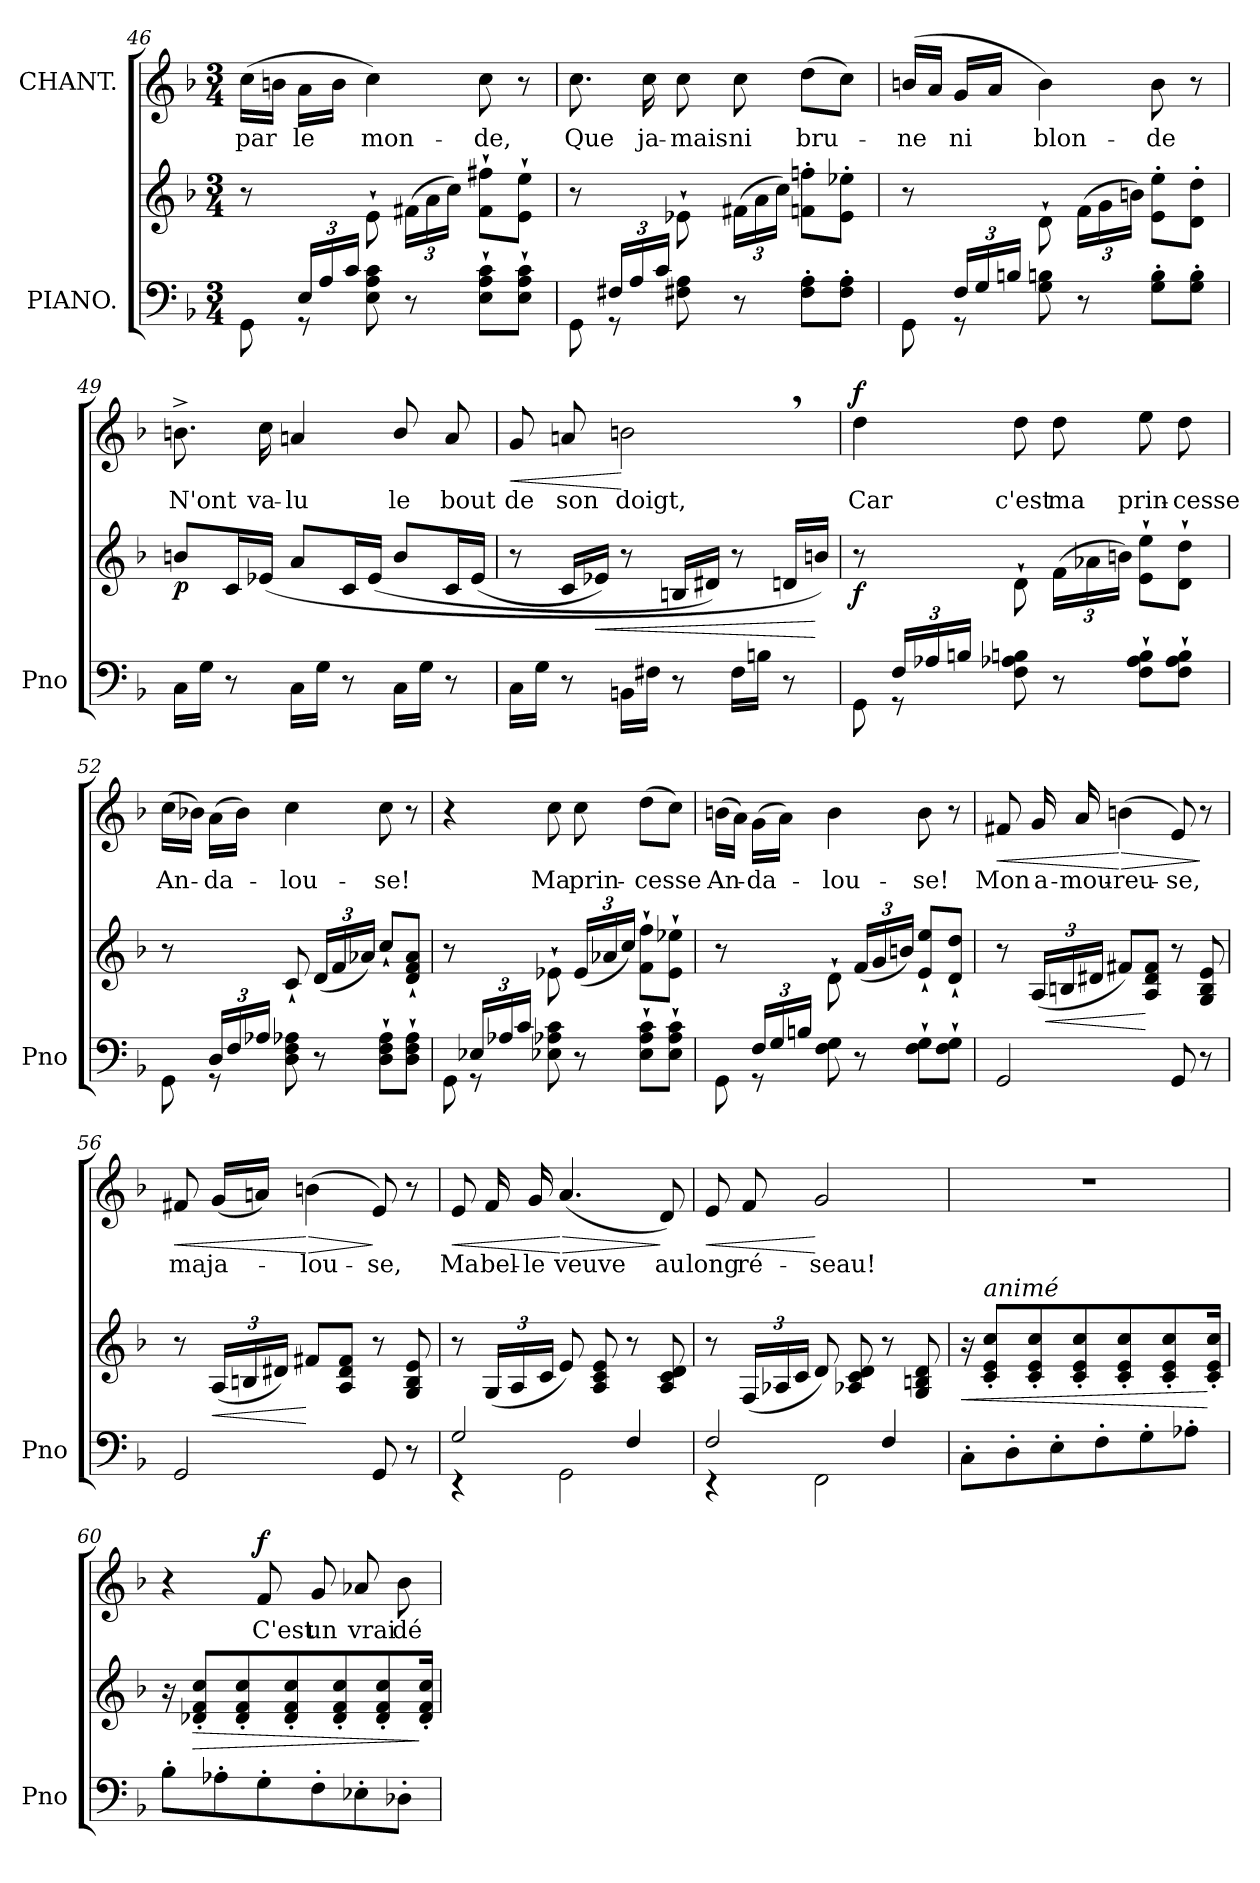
**kern	**kern	**dynam	**kern	**text	**dynam
*part2	*part2	*part2	*part1	*part1	*part1
*staff3	*staff2	*staff2/3	*staff1	*staff1	*staff1
*I"PIANO.	*	*	*I"CHANT.	*	*
*I'Pno	*	*	*	*	*
*clefF4	*clefG2	*	*clefG2	*	*
*k[b-]	*k[b-]	*	*k[b-]	*	*
*M3/4	*M3/4	*	*M3/4	*	*
=46	=46	=46	=46	=46	=46
*^	*	*	*	*	*
!	!	!	!	!	!LO:LY:b	!
8ryy	8GG\	8r	.	(>16cc\LL	par	.
.	.	.	.	16bn\JJ	.	.
*Xbrackettup	*	*	*	*	*	*
!	!	!	!	!	!LO:LY:b	!
(>24E/LL	8rGG	8ryy	.	16a\LL	le	.
24A/	.	.	.	.	.	.
.	.	.	.	16b\JJ	.	.
24c/JJ	.	.	.	.	.	.
!	!	!	!	!	!LO:LY:b	!
2ryy	8E\ 8A\ 8c\	8e`\)	.	4cc\)	mon-	.
*	*	*Xbrackettup	*	*	*	*
.	8r	(>24f#X\LL	.	.	.	.
.	.	24a\	.	.	.	.
.	.	24cc\JJ)	.	.	.	.
!	!	!	!	!	!LO:LY:b	!
.	8E\` 8A\` 8c\`L	8f#\` 8ff#X\`L	.	8cc\	-de,	.
.	8E\` 8A\` 8c\`J	8e\` 8ee\`J	.	8r	.	.
!!LO:LB:g=z
=47	=47	=47	=47	=47	=47	=47
!	!	!	!	!	!LO:LY:b	!
8ryy	8GG\	8r	.	8.cc\	Que	.
(>24F#X/LL	8rGG	8ryy	.	.	.	.
24A/	.	.	.	.	.	.
!	!	!	!	!	!LO:LY:b	!
.	.	.	.	16cc\	ja-	.
24c/JJ	.	.	.	.	.	.
!	!	!	!	!	!LO:LY:b	!
2ryy	8F#X\ 8A\	8e-X`\)	.	8cc\	-mais	.
!	!	!	!	!	!LO:LY:b	!
.	8r	(<24f#X\LL	.	8cc\	ni	.
.	.	24a\	.	.	.	.
.	.	24cc\JJ)	.	.	.	.
!	!	!	!	!	!LO:LY:b	!
.	8F#\' 8A\'L	8fn\' 8ffn\'L	.	(>8dd\L	bru-	.
.	8F#\' 8A\'J	8e-\' 8ee-X\'J	.	8cc\J)	.	.
=48	=48	=48	=48	=48	=48	=48
!	!	!	!	!	!LO:LY:b	!
8ryy	8GG\	8r	.	(<16bn/LL	-ne	.
.	.	.	.	16a/JJ	.	.
!	!	!	!	!	!LO:LY:b	!
(>24F/LL	8rGG	8ryy	.	16g/LL	ni	.
24G/	.	.	.	.	.	.
.	.	.	.	16a/JJ	.	.
24Bn/JJ	.	.	.	.	.	.
!	!	!	!	!	!LO:LY:b	!
2ryy	8G\ 8Bn\	8d`\)	.	4b\)	blon-	.
.	8r	(>24f\LL	.	.	.	.
.	.	24g\	.	.	.	.
.	.	24bn\JJ)	.	.	.	.
!	!	!	!	!	!LO:LY:b	!
.	8G\' 8B\'L	8e\' 8ee\'L	.	8b\	-de	.
.	8G\' 8B\'J	8d\' 8dd\'J	.	8r	.	.
=49	=49	=49	=49	=49	=49	=49
!	!	!	!LO:DY:b	!	!LO:LY:b	!
*v	*v	*	*	*	*	*
(>16C\LL	8bn/L	p	8.bn^\	N'ont	.
16G\JJ	.	.	.	.	.
8r	16c/L	.	.	.	.
!	!	!	!	!LO:LY:b	!
.	(16e-X/JJ	.	16cc\	va-	.
!	!	!	!	!LO:LY:b	!
(>16C\LL	8a/L	.	4an/	-lu	.
16G\JJ	.	.	.	.	.
8r	16c/L	.	.	.	.
.	(16e-/JJ	.	.	.	.
!	!	!	!	!LO:LY:b	!
(>16C\LL	8b/L	.	8b/	le	.
16G\JJ	.	.	.	.	.
!	!	!	!	!LO:LY:b	!
8r	16c/L	.	8a/	bout	.
.	(16e-/JJ	.	.	.	.
!!LO:LB:g=z
=50	=50	=50	=50	=50	=50
!	!	!	!	!LO:LY:b	!LO:HP:b
16C\LL	8r	.	8g/	de	<
16G\JJ	.	.	.	.	.
!	!	!	!	!LO:LY:b	!
8r	16c/LL	.	8an/	son	.
!	!	!LO:HP:b	!	!	!
.	16e-X/JJ)	<	.	.	.
!	!	!	!	!LO:LY:b	!
16BBn\LL	8r	.	2bn,\	doigt,	[
16F#X\JJ	.	.	.	.	.
8r	16Bn/LL	.	.	.	.
.	16d#X/JJ)	.	.	.	.
16F#\LL	8r	.	.	.	.
16Bn\JJ	.	.	.	.	.
8r	16dn/LL	.	.	.	.
.	16bn/JJ)	[	.	.	.
=51	=51	=51	=51	=51	=51
*^	*	*	*	*	*
!	!	!	!LO:DY:b	!	!LO:LY:b	!LO:DY:a
8ryy	8GG\	8r	f	4dd\	Car	f
24F/LL	8rGG	8ryy	.	.	.	.
24A-X/	.	.	.	.	.	.
24Bn/JJ	.	.	.	.	.	.
!	!	!	!	!	!LO:LY:b	!
2ryy	8F\ 8A-X\ 8Bn\	8d`\	.	8dd\	c'est	.
!	!	!	!	!	!LO:LY:b	!
.	8r	(>24f\LL	.	8dd\	ma	.
.	.	24a-X\	.	.	.	.
.	.	24bn\JJ)	.	.	.	.
!	!	!	!	!	!LO:LY:b	!
.	8F\` 8A-\` 8B\`L	8e\` 8ee\`L	.	8ee\	prin-	.
!	!	!	!	!	!LO:LY:b	!
.	8F\` 8A-\` 8B\`J	8d\` 8dd\`J	.	8dd\	-cesse	.
=52	=52	=52	=52	=52	=52	=52
!	!	!	!	!	!LO:LY:b	!
8ryy	8GG\	8r	.	(>16cc\LL	An-	.
.	.	.	.	16b-X\JJ)	.	.
!	!	!	!	!	!LO:LY:b	!
(>24D/LL	8rGG	8ryy	.	(>16a\LL	-da-	.
24F/	.	.	.	.	.	.
.	.	.	.	16b-\JJ)	.	.
24A-X/JJ	.	.	.	.	.	.
!	!	!	!	!	!LO:LY:b	!
2ryy	8D\ 8F\ 8A-X\	8c`/)	.	4cc\	-lou-	.
.	8r	(<24d/LL	.	.	.	.
.	.	24f/	.	.	.	.
.	.	24a-X/JJ)	.	.	.	.
!	!	!	!	!	!LO:LY:b	!
.	8D\` 8F\` 8A-\`L	8cc`/L	.	8cc\	-se!	.
.	8D\` 8F\` 8A-\`J	8d/` 8f/` 8a-/`J	.	8r	.	.
!!LO:LB:g=z
=53	=53	=53	=53	=53	=53	=53
8ryy	8GG\	8r	.	4r	.	.
24E-X/LL	8rGG	8ryy	.	.	.	.
24A-X/	.	.	.	.	.	.
24c/JJ	.	.	.	.	.	.
!	!	!	!	!	!LO:LY:b	!
2ryy	8E-X\ 8A-X\ 8c\	8e-X`\	.	8cc\	Ma	.
!	!	!	!	!	!LO:LY:b	!
.	8r	(<24e-/LL	.	8cc\	prin-	.
.	.	24a-X/	.	.	.	.
.	.	24cc/JJ)	.	.	.	.
!	!	!	!	!	!LO:LY:b	!
.	8E-\` 8A-\` 8c\`L	8f\` 8ff\`L	.	(>8dd\L	-cesse	.
.	8E-\` 8A-\` 8c\`J	8e-\` 8ee-X\`J	.	8cc\J)	.	.
=54	=54	=54	=54	=54	=54	=54
!	!	!	!	!	!LO:LY:b	!
8ryy	8GG\	8r	.	(>16bn\LL	An-	.
.	.	.	.	16a\JJ)	.	.
!	!	!	!	!	!LO:LY:b	!
24F/LL	8rGG	8ryy	.	(>16g\LL	-da-	.
24G/	.	.	.	.	.	.
.	.	.	.	16a\JJ)	.	.
24Bn/JJ	.	.	.	.	.	.
!	!	!	!	!	!LO:LY:b	!
2ryy	8F\ 8G\	8d`\	.	4b\	-lou-	.
.	8r	(<24f/LL	.	.	.	.
.	.	24g/	.	.	.	.
.	.	24bn/JJ)	.	.	.	.
!	!	!	!	!	!LO:LY:b	!
.	8F\` 8G\`L	8e/` 8ee/`L	.	8b\	-se!	.
.	8F\` 8G\`J	8d/` 8dd/`J	.	8r	.	.
=55	=55	=55	=55	=55	=55	=55
!	!	!	!	!	!LO:LY:b	!LO:HP:b
*v	*v	*	*	*	*	*
2GG/	8r	.	8f#X/	Mon	<
!	!	!	!	!LO:LY:b	!
.	(<24A/LL	.	16g/	a-	.
!	!	!LO:HP:b	!	!	!
.	24Bn/	<	.	.	.
!	!	!	!	!LO:LY:b	!
.	.	.	16a/	-mou-	.
.	24d#X/JJ	.	.	.	.
!	!	!	!	!LO:LY:b	!LO:HP:n=1:b
.	8f#X/L)	.	(>4bn\	-reu-	[ >
.	8A/ 8d#/ 8f#/J	[	.	.	.
!	!	!	!	!LO:LY:b	!
8GG/	8r	.	8e/)	-se,	.
8r	8G/ 8B/ 8e/	.	8r	.	]
!!LO:PB:g=z
=56	=56	=56	=56	=56	=56
!	!	!	!	!LO:LY:b	!LO:HP:b
2GG/	8r	.	8f#X/	ma	<
!	!	!LO:HP:b	!	!LO:LY:b	!
.	(<24A/LL	<	(<16g/LL	ja-	.
.	24Bn/	.	.	.	.
.	.	.	16an/JJ)	.	.
.	24d#X/JJ)	.	.	.	.
!	!	!	!	!LO:LY:b	!LO:HP:n=1:b
.	8f#X/L	[	(>4bn\	-lou-	[ >
.	8A/ 8d#/ 8f#/J	.	.	.	.
!	!	!	!	!LO:LY:b	!
8GG/	8r	.	8e/)	-se,	]
8r	8G/ 8B/ 8e/	.	8r	.	.
=57	=57	=57	=57	=57	=57
*^	*	*	*	*	*
!	!	!	!	!	!LO:LY:b	!LO:HP:b
2G/	4r	8r	.	8e/	Ma	<
!	!	!	!	!	!LO:LY:b	!
.	.	(<24G/LL	.	16f/	bel-	.
.	.	24A/	.	.	.	.
!	!	!	!	!	!LO:LY:b	!
.	.	.	.	16g/	-le	.
.	.	24c/JJ	.	.	.	.
!	!	!	!	!	!LO:LY:b	!LO:HP:n=1:b
.	2GG\	8e/)	.	(<4.a/	veuve	[ >
.	.	8A/ 8c/ 8e/	.	.	.	.
4F/	.	8r	.	.	.	.
!	!	!	!	!	!LO:LY:b	!
.	.	8A/ 8c/ 8d/	.	8d/)	au	]
=58	=58	=58	=58	=58	=58	=58
!	!	!	!	!	!LO:LY:b	!LO:HP:b
2F/	4r	8r	.	8e/	long	<
!	!	!	!	!	!LO:LY:b	!
.	.	(<24F/LL	.	8f/	ré-	.
.	.	24A-X/	.	.	.	.
.	.	24c/JJ	.	.	.	.
!	!	!	!	!	!LO:LY:b	!
.	2FF\	8d/)	.	2g/	-seau!	[
.	.	8A-X/ 8c/ 8d/	.	.	.	.
4F/	.	8r	.	.	.	.
.	.	8G/ 8Bn/ 8d/	.	.	.	.
*v	*v	*	*	*	*	*
=59	=59	=59	=59	=59	=59
!	!	!LO:HP:b	!	!	!
8C'\L	16r	<	2.r	.	.
!	!LO:TX:a:i:t=animé	!	!	!	!
.	8c/' 8e/' 8cc/'L	.	.	.	.
8D'\	.	.	.	.	.
.	8c/' 8e/' 8cc/'	.	.	.	.
8E'\	.	.	.	.	.
.	8c/' 8e/' 8cc/'	.	.	.	.
8F'\	.	.	.	.	.
.	8c/' 8e/' 8cc/'	.	.	.	.
8G'\	.	.	.	.	.
.	8c/' 8e/' 8cc/'	.	.	.	.
8A-X'\J	.	.	.	.	.
.	16c/' 16e/' 16cc/'Jk	[	.	.	.
!!LO:LB:g=z
=60	=60	=60	=60	=60	=60
8B-'\L	16r	.	4r	.	.
!	!	!LO:HP:b	!	!	!
.	8d-X/' 8f/' 8cc/'L	>	.	.	.
8A-X'\	.	.	.	.	.
.	8d-/' 8f/' 8cc/'	.	.	.	.
!	!	!	!	!LO:LY:b	!LO:DY:a
8G'\	.	.	8f/	C'est	f
.	8d-/' 8f/' 8cc/'	.	.	.	.
!	!	!	!	!LO:LY:b	!
8F'\	.	.	8g/	un	.
.	8d-/' 8f/' 8cc/'	.	.	.	.
!	!	!	!	!LO:LY:b	!
8E-X'\	.	.	8a-X/	vrai	.
.	8d-/' 8f/' 8cc/'	.	.	.	.
!	!	!	!	!LO:LY:b	!
8D-X'\J	.	.	8b-\	dé-	.
.	16d-/' 16f/' 16cc/'Jk	]	.	.	.
=	=	=	=	=	=
*-	*-	*-	*-	*-	*-
